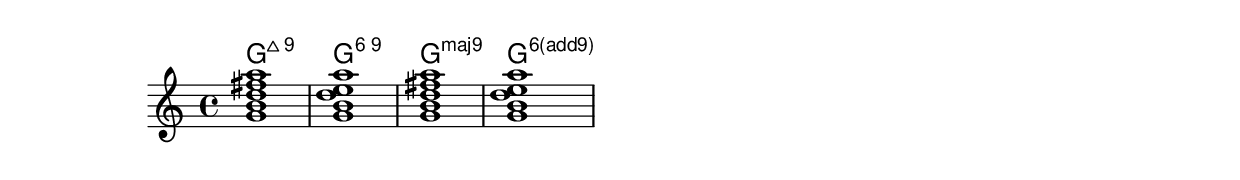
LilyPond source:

%% Do not edit this file; it is automatically
%% generated from LSR http://lsr.dsi.unimi.it
%% This file is in the public domain.
\version "2.13.16"

\header {
  lsrtags = "chords"

%% Translation of GIT committish: 5a7301fc350ffc3ab5bd3a2084c91666c9e9a549
  texidoces = "
Se puede usar la propiedad @code{chordNameExceptions} para
almacenar una lista de notaciones espaciales para acordes
específicos.

"
  doctitlees = "Excepciones para los nombres de acorde"

%% Translation of GIT committish: 0a868be38a775ecb1ef935b079000cebbc64de40
  texidocde = "
Die Eigenschaft @code{chordNameExceptions} kann benutzt werden, um eine
Liste an besonderen Notationen für bestimmte Akkorde zu speichern.

"
  doctitlede = "Akkordsymbolausnahmen"

  texidoc = "
The property @code{chordNameExceptions} can be used to store a list of
special notations for specific chords.

"
  doctitle = "Chord name exceptions"
} % begin verbatim

% modify maj9 and 6(add9)
% Exception music is chords with markups
chExceptionMusic = {
  <c e g b d'>1-\markup { \super "maj9" }
  <c e g a d'>1-\markup { \super "6(add9)" }
}

% Convert music to list and prepend to existing exceptions.
chExceptions = #( append
  ( sequential-music-to-chord-exceptions chExceptionMusic #t)
  ignatzekExceptions)

theMusic = \chordmode {
  g1:maj9 g1:6.9
  \set chordNameExceptions = #chExceptions
  g1:maj9 g1:6.9
}

\layout {
  ragged-right = ##t
}

<< \context ChordNames \theMusic
   \context Voice \theMusic
>>

